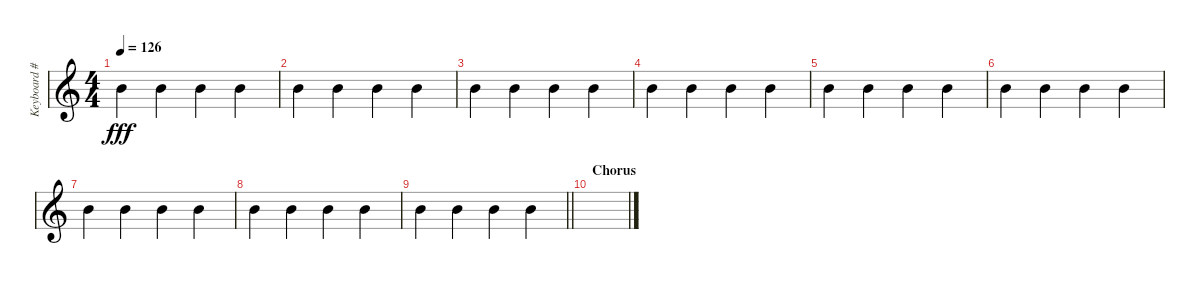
\track ("Keyboard #1" "Keyboard #") {instrument electricgrandpiano}
\staff {score}
\tuning (E4 B3 G3 D3 A2 E2 B1) {hide}
\ts (4 4)
\tempo 126
\clef g2
\ks c
7.1.4{dy fff} 7.1.4 7.1.4 7.1.4 |
7.1.4 7.1.4 7.1.4 7.1.4 |
7.1.4 7.1.4 7.1.4 7.1.4 |
7.1.4 7.1.4 7.1.4 7.1.4 |
7.1.4 7.1.4 7.1.4 7.1.4 |
7.1.4 7.1.4 7.1.4 7.1.4 |
7.1.4 7.1.4 7.1.4 7.1.4 |
7.1.4 7.1.4 7.1.4 7.1.4 |
\barLineRight lightlight
7.1.4 7.1.4 7.1.4 7.1.4 |
\section ("" "Chorus")
